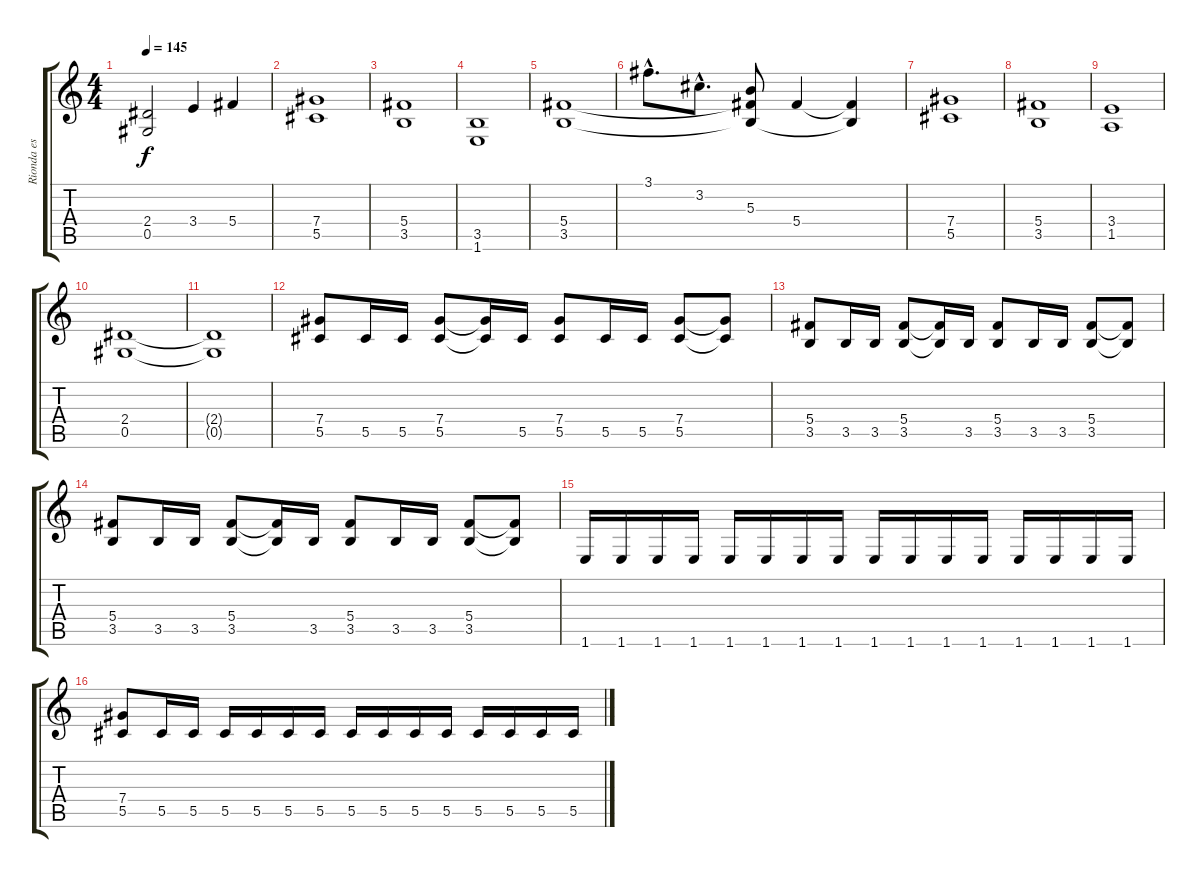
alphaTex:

\track ("Rionda es feo" "Rionda es ") {instrument distortionguitar}
\staff {score tabs}
\tuning (Eb4 Bb3 Gb3 Db3 Ab2 Eb2) {hide}
\ts (4 4)
\tempo 145
\clef g2
\ks c
(2.4{t} 0.5{t}).2{dy f} 3.4.4 5.4.4 |
(7.4 5.5).1 |
(5.4 3.5).1 |
(3.5 1.6).1 |
(5.4 3.5).1 |
3.1{hac}.8{d} 3.2{hac}.8{d} (5.3 5.4{t} 3.5{t}).8 5.4.4 (5.4{t} 3.5{t}).4 |
(7.4 5.5).1 |
(5.4 3.5).1 |
(3.4 1.5).1 |
(2.4 0.5).1 |
(2.4{t} 0.5{t}).1 |
(7.4 5.5).8 5.5.16 5.5.16 (7.4 5.5).8 (7.4{t} 5.5{t}).16 5.5.16 (7.4 5.5).8 5.5.16 5.5.16 (7.4 5.5).8 (7.4{t} 5.5{t}).8 |
(5.4 3.5).8 3.5.16 3.5.16 (5.4 3.5).8 (5.4{t} 3.5{t}).16 3.5.16 (5.4 3.5).8 3.5.16 3.5.16 (5.4 3.5).8 (5.4{t} 3.5{t}).8 |
(5.4 3.5).8 3.5.16 3.5.16 (5.4 3.5).8 (5.4{t} 3.5{t}).16 3.5.16 (5.4 3.5).8 3.5.16 3.5.16 (5.4 3.5).8 (5.4{t} 3.5{t}).8 |
1.6.16 1.6.16 1.6.16 1.6.16 1.6.16 1.6.16 1.6.16 1.6.16 1.6.16 1.6.16 1.6.16 1.6.16 1.6.16 1.6.16 1.6.16 1.6.16 |
(7.4 5.5).8 5.5.16 5.5.16 5.5.16 5.5.16 5.5.16 5.5.16 5.5.16 5.5.16 5.5.16 5.5.16 5.5.16 5.5.16 5.5.16 5.5.16
